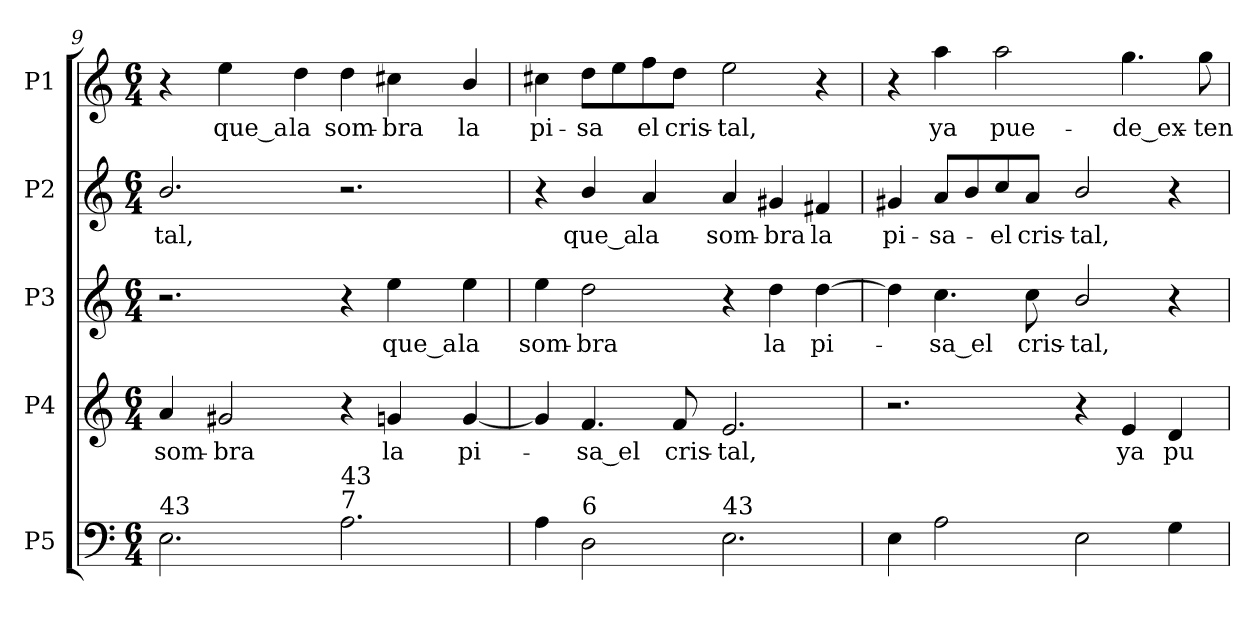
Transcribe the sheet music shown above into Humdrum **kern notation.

**kern	**kern	**text	**kern	**text	**kern	**text	**kern	**text
*part5	*part4	*part4	*part3	*part3	*part2	*part2	*part1	*part1
*staff5	*staff4	*staff4	*staff3	*staff3	*staff2	*staff2	*staff1	*staff1
*I"P5	*I"P4	*	*I"P3	*	*I"P2	*	*I"P1	*
!!LO:LB:g=z
*clefF4	*clefG2	*	*clefG2	*	*clefG2	*	*clefG2	*
*k[]	*k[]	*	*k[]	*	*k[]	*	*k[]	*
*C:	*C:	*	*C:	*	*C:	*	*C:	*
*M6/4	*M6/4	*	*M6/4	*	*M6/4	*	*M6/4	*
=9	=9	=9	=9	=9	=9	=9	=9	=9
!	!	!LO:LY:b:color=#000000	!	!	!	!	!	!
!LO:TX:a:t=43	!	!	!	!	!	!	!	!
!	!	!	!	!	!	!LO:LY:b:color=#000000	!	!
2.Ei\	4ai/	som-	2.r	.	2.bi/	-tal,	4r	.
!	!	!LO:LY:b:color=#000000	!	!	!	!	!	!
!	!	!	!	!	!	!	!	!LO:LY:b:color=#000000
.	2g#Xi/	-bra	.	.	.	.	4eei\	que_a
!	!	!	!	!	!	!	!	!LO:LY:b:color=#000000
.	.	.	.	.	.	.	4ddi\	la
!LO:TX:a:t=7	!	!	!	!	!	!	!	!
!LO:TX:t=43	!	!	!	!	!	!	!	!
!	!	!	!	!	!	!	!	!LO:LY:b:color=#000000
2.Ai\	4r	.	4r	.	2.r	.	4ddi\	som-
!	!	!LO:LY:b:color=#000000	!	!	!	!	!	!
!	!	!	!	!LO:LY:b:color=#000000	!	!	!	!
!	!	!	!	!	!	!	!	!LO:LY:b:color=#000000
.	4gni/	la	4eei\	que_a	.	.	4cc#Xi\	-bra
!	!	!LO:LY:b:color=#000000	!	!	!	!	!	!
!	!	!	!	!LO:LY:b:color=#000000	!	!	!	!
!	!	!	!	!	!	!	!	!LO:LY:b:color=#000000
.	[4gi/	pi-	4eei\	la	.	.	4bi/	la
=10	=10	=10	=10	=10	=10	=10	=10	=10
!	!	!	!	!LO:LY:b:color=#000000	!	!	!	!
!	!	!	!	!	!	!	!	!LO:LY:b:color=#000000
4Ai\	4gi/]	.	4eei\	som-	4r	.	4cc#Xi\	pi-
!	!	!LO:LY:b:color=#000000	!	!	!	!	!	!
!	!	!	!	!LO:LY:b:color=#000000	!	!	!	!
!	!	!	!	!	!	!LO:LY:b:color=#000000	!	!
!LO:TX:a:t=6	!	!	!	!	!	!	!	!
!	!	!	!	!	!	!	!	!LO:LY:b:color=#000000
2Di\	4.fi/	-sa_el	2ddi\	-bra	4bi/	que_a	8ddi\L	-sa
.	.	.	.	.	.	.	8eei\	.
!	!	!	!	!	!	!LO:LY:b:color=#000000	!	!
!	!	!	!	!	!	!	!	!LO:LY:b:color=#000000
.	.	.	.	.	4ai/	la	8ffi\	el
!	!	!LO:LY:b:color=#000000	!	!	!	!	!	!
!	!	!	!	!	!	!	!	!LO:LY:b:color=#000000
.	8fi/	cris-	.	.	.	.	8ddi\J	cris-
!	!	!LO:LY:b:color=#000000	!	!	!	!	!	!
!	!	!	!	!	!	!LO:LY:b:color=#000000	!	!
!LO:TX:a:t=43	!	!	!	!	!	!	!	!
!	!	!	!	!	!	!	!	!LO:LY:b:color=#000000
2.Ei\	2.ei/	-tal,	4r	.	4ai/	som-	2eei\	-tal,
!	!	!	!	!LO:LY:b:color=#000000	!	!	!	!
!	!	!	!	!	!	!LO:LY:b:color=#000000	!	!
.	.	.	4ddi\	la	4g#Xi/	-bra	.	.
!	!	!	!	!LO:LY:b:color=#000000	!	!	!	!
!	!	!	!	!	!	!LO:LY:b:color=#000000	!	!
.	.	.	[4ddi\	pi-	4f#Xi/	la	4r	.
=11	=11	=11	=11	=11	=11	=11	=11	=11
!	!	!	!	!	!	!LO:LY:b:color=#000000	!	!
4Ei\	2.r	.	4ddi\]	.	4g#Xi/	pi-	4r	.
!	!	!	!	!LO:LY:b:color=#000000	!	!	!	!
!	!	!	!	!	!	!LO:LY:b:color=#000000	!	!
!	!	!	!	!	!	!	!	!LO:LY:b:color=#000000
2Ai\	.	.	4.cci\	-sa_el	8ai/L	-sa-	4aai\	ya
.	.	.	.	.	8bi/	.	.	.
!	!	!	!	!	!	!LO:LY:b:color=#000000	!	!
!	!	!	!	!	!	!	!	!LO:LY:b:color=#000000
.	.	.	.	.	8cci/	-el	2aai\	pue-
!	!	!	!	!LO:LY:b:color=#000000	!	!	!	!
!	!	!	!	!	!	!LO:LY:b:color=#000000	!	!
.	.	.	8cci\	cris-	8ai/J	cris-	.	.
!	!	!	!	!LO:LY:b:color=#000000	!	!	!	!
!	!	!	!	!	!	!LO:LY:b:color=#000000	!	!
2Ei\	4r	.	2bi/	-tal,	2bi/	-tal,	.	.
!	!	!LO:LY:b:color=#000000	!	!	!	!	!	!
!	!	!	!	!	!	!	!	!LO:LY:b:color=#000000
.	4ei/	ya	.	.	.	.	4.ggi\	-de_ex-
!	!	!LO:LY:b:color=#000000	!	!	!	!	!	!
4Gi\	4di/	pu-	4r	.	4r	.	.	.
!	!	!	!	!	!	!	!	!LO:LY:b:color=#000000
.	.	.	.	.	.	.	8ggi\	-ten-
=	=	=	=	=	=	=	=	=
*-	*-	*-	*-	*-	*-	*-	*-	*-
